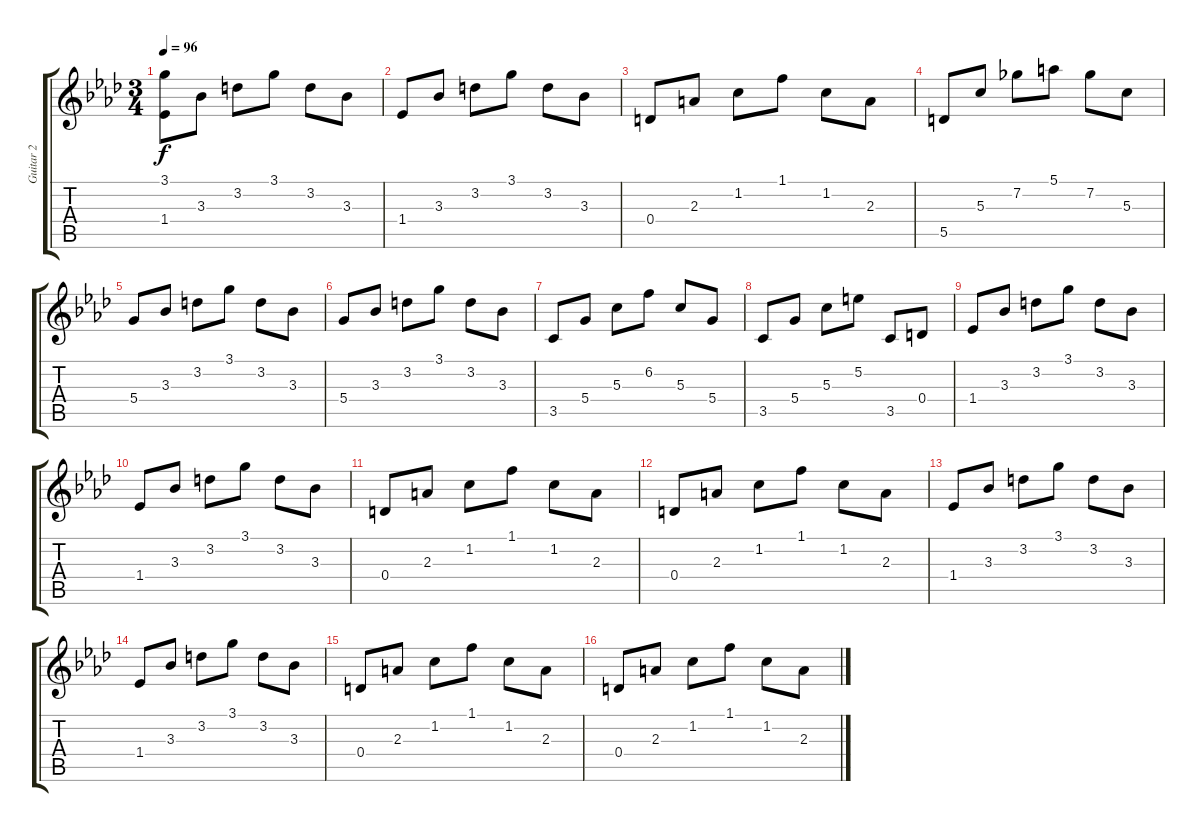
\track ("Guitar 2" "Guitar 2") {solo instrument acousticguitarsteel}
\staff {score tabs}
\tuning (E4 B3 G3 D3 A2 E2) {hide}
\ts (3 4)
\tempo 96
\clef g2
\ks fminor
(3.1 1.4).8{dy f} 3.3.8 3.2.8 3.1.8 3.2.8 3.3.8 |
1.4.8 3.3.8 3.2.8 3.1.8 3.2.8 3.3.8 |
0.4.8 2.3.8 1.2.8 1.1.8 1.2.8 2.3.8 |
5.5.8 5.3.8 7.2.8 5.1.8 7.2.8 5.3.8 |
5.4.8 3.3.8 3.2.8 3.1.8 3.2.8 3.3.8 |
5.4.8 3.3.8 3.2.8 3.1.8 3.2.8 3.3.8 |
3.5.8 5.4.8 5.3.8 6.2.8 5.3.8 5.4.8 |
3.5.8 5.4.8 5.3.8 5.2.8 3.5.8 0.4.8 |
1.4.8 3.3.8 3.2.8 3.1.8 3.2.8 3.3.8 |
1.4.8 3.3.8 3.2.8 3.1.8 3.2.8 3.3.8 |
0.4.8 2.3.8 1.2.8 1.1.8 1.2.8 2.3.8 |
0.4.8 2.3.8 1.2.8 1.1.8 1.2.8 2.3.8 |
1.4.8 3.3.8 3.2.8 3.1.8 3.2.8 3.3.8 |
1.4.8 3.3.8 3.2.8 3.1.8 3.2.8 3.3.8 |
0.4.8 2.3.8 1.2.8 1.1.8 1.2.8 2.3.8 |
0.4.8 2.3.8 1.2.8 1.1.8 1.2.8 2.3.8
